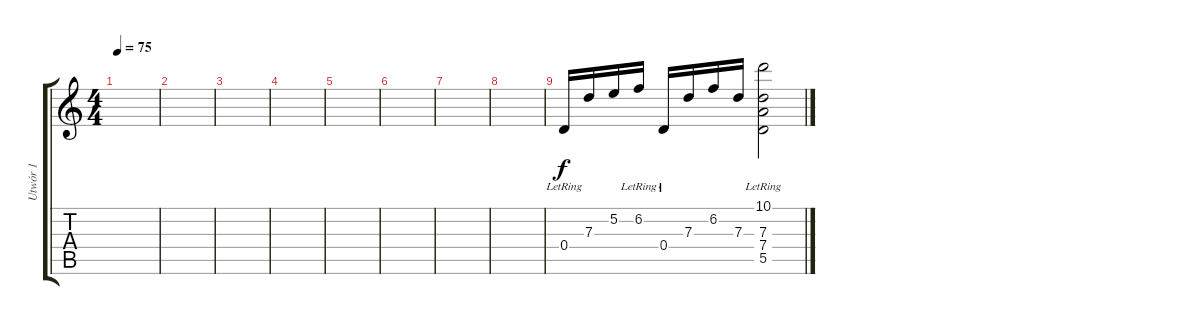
\track ("Utwór 1" "Utwór 1") {instrument acousticguitarnylon}
\staff {score tabs}
\tuning (E4 B3 G3 D3 A2 E2) {hide}
\ts (4 4)
\tempo 75
\clef g2
\ks c
|
|
|
|
|
|
|
|
0.4{lr}.16 7.3.16 5.2.16 6.2{lr}.16 0.4{lr}.16 7.3.16 6.2.16 7.3.16 (10.1 7.3 7.4{lr} 5.5).2
